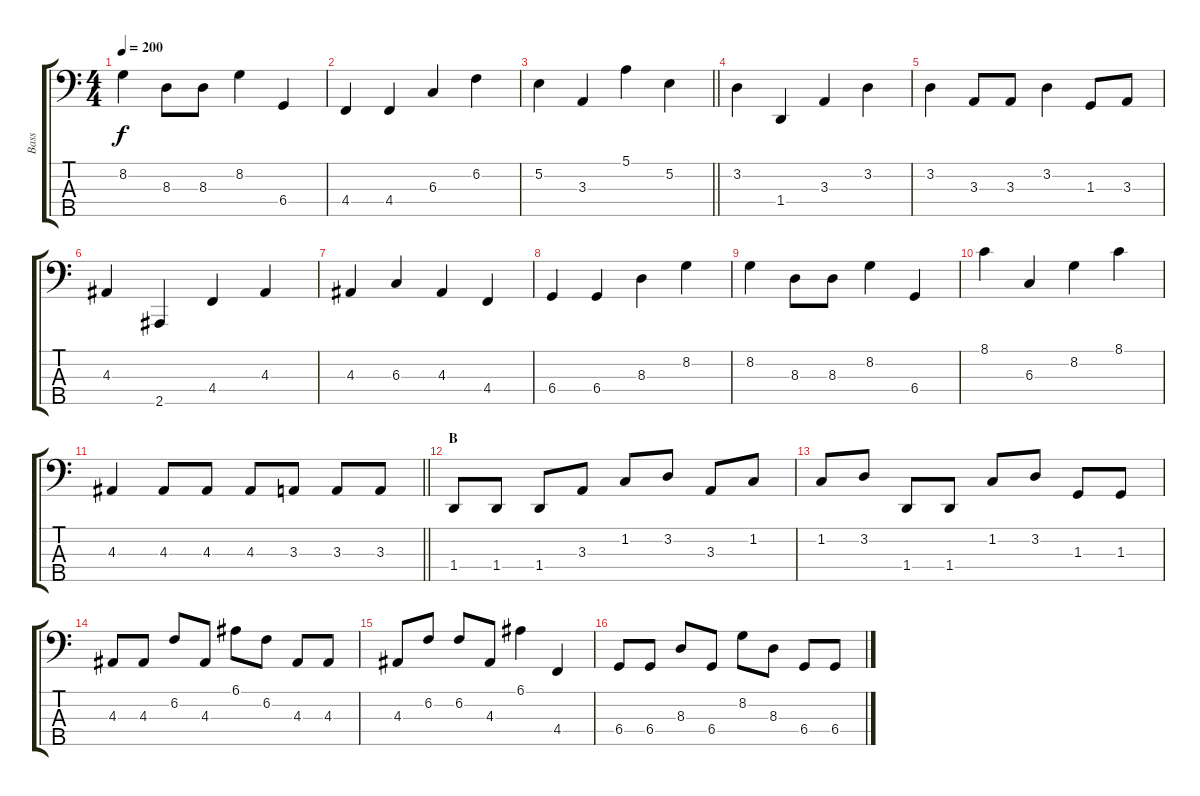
\track ("Bass" "Bass") {instrument electricbassfinger}
\staff {score tabs}
\tuning (E2 B1 Gb1 Db1 Ab0) {hide}
\ts (4 4)
\tempo 200
\clef f4
\ks c
8.2.4{dy f} 8.3.8 8.3.8 8.2.4 6.4.4 |
4.4.4 4.4.4 6.3.4 6.2.4 |
\barLineRight lightlight
5.2.4 3.3.4 5.1.4 5.2.4 |
3.2.4 1.4.4 3.3.4 3.2.4 |
3.2.4 3.3.8 3.3.8 3.2.4 1.3.8 3.3.8 |
4.3.4 2.5.4 4.4.4 4.3.4 |
4.3.4 6.3.4 4.3.4 4.4.4 |
6.4.4 6.4.4 8.3.4 8.2.4 |
8.2.4 8.3.8 8.3.8 8.2.4 6.4.4 |
8.1.4 6.3.4 8.2.4 8.1.4 |
\barLineRight lightlight
4.3.4 4.3.8 4.3.8 4.3.8 3.3.8 3.3.8 3.3.8 |
\section ("" "B")
1.4.8 1.4.8 1.4.8 3.3.8 1.2.8 3.2.8 3.3.8 1.2.8 |
1.2.8 3.2.8 1.4.8 1.4.8 1.2.8 3.2.8 1.3.8 1.3.8 |
4.3.8 4.3.8 6.2.8 4.3.8 6.1.8 6.2.8 4.3.8 4.3.8 |
4.3.8 6.2.8 6.2.8 4.3.8 6.1.4 4.4.4 |
6.4.8 6.4.8 8.3.8 6.4.8 8.2.8 8.3.8 6.4.8 6.4.8
